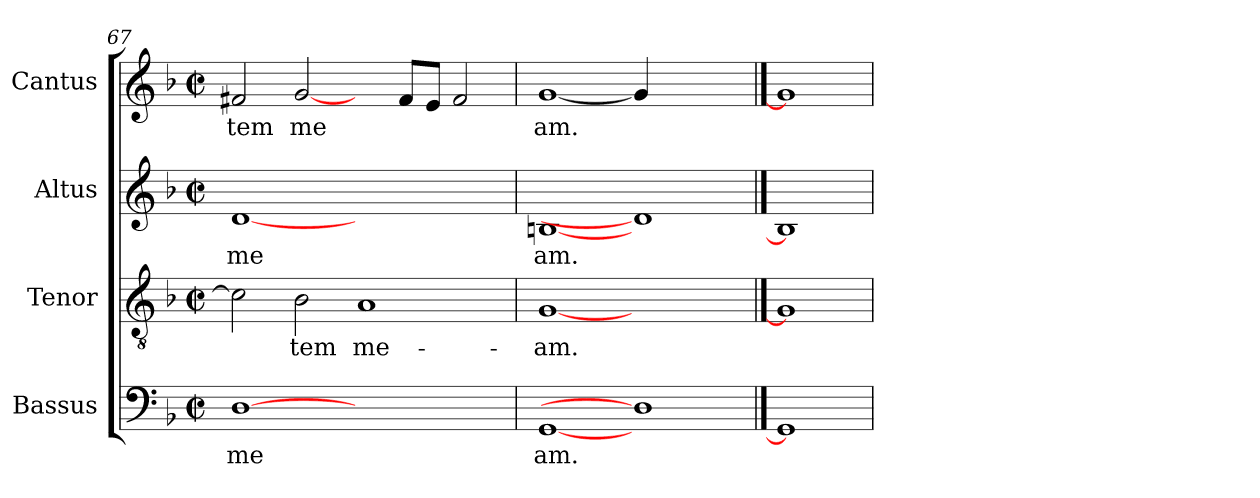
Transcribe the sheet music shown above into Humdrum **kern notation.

**kern	**text	**kern	**text	**kern	**text	**kern	**text
*part4	*part4	*part3	*part3	*part2	*part2	*part1	*part1
*staff4	*staff4	*staff3	*staff3	*staff2	*staff2	*staff1	*staff1
*I"Bassus	*	*I"Tenor	*	*I"Altus	*	*I"Cantus	*
*clefF4	*	*clefGv2	*	*clefG2	*	*clefG2	*
*k[b-]	*	*k[b-]	*	*k[b-]	*	*k[b-]	*
*F:	*	*F:	*	*F:	*	*F:	*
*M2/2	*	*M2/2	*	*M2/2	*	*M2/2	*
*met(c|)	*	*met(c|)	*	*met(c|)	*	*met(c|)	*
=67	=67	=67	=67	=67	=67	=67	=67
!	!LO:LY:b:cj	!	!LO:LY:b:cj	!	!LO:LY:b:cj	!	!LO:LY:b:cj
[1D	me	2c\]	--	[1d	me	2f#X/	tem
!	!	!	!LO:LY:b:cj	!	!	!	!LO:LY:b:cj
.	.	2B-\	-tem	.	.	[2g/	me
!	!	!	!LO:LY:b:cj	!	!	!	!
1ryy	.	1A	me-	1ryy	.	4ryy	.
!	!	!	!	!	!	!	!LO:LY:b:cj
.	.	.	.	.	.	8f#/L	.
!	!	!	!	!	!	!	!LO:LY:b:cj
.	.	.	.	.	.	8e/J	.
!	!	!	!	!	!	!	!LO:LY:b:cj
.	.	.	.	.	.	2f#/	.
=68	=68	=68	=68	=68	=68	=68	=68
!	!LO:LY:b:cj	!	!LO:LY:b:cj	!	!LO:LY:b:cj	!	!LO:LY:b:cj
[1GG	am.	[1G	-am.	[1Bn	am.	[1g	am.
1D]	.	1ryy	.	1d]	.	4g/]	.
.	.	.	.	.	.	2.ryy	.
==69	==69	==69	==69	==69	==69	==69	==69
1GG]	.	1G]	.	1B]	.	1g]	.
=	=	=	=	=	=	=	=
*-	*-	*-	*-	*-	*-	*-	*-
